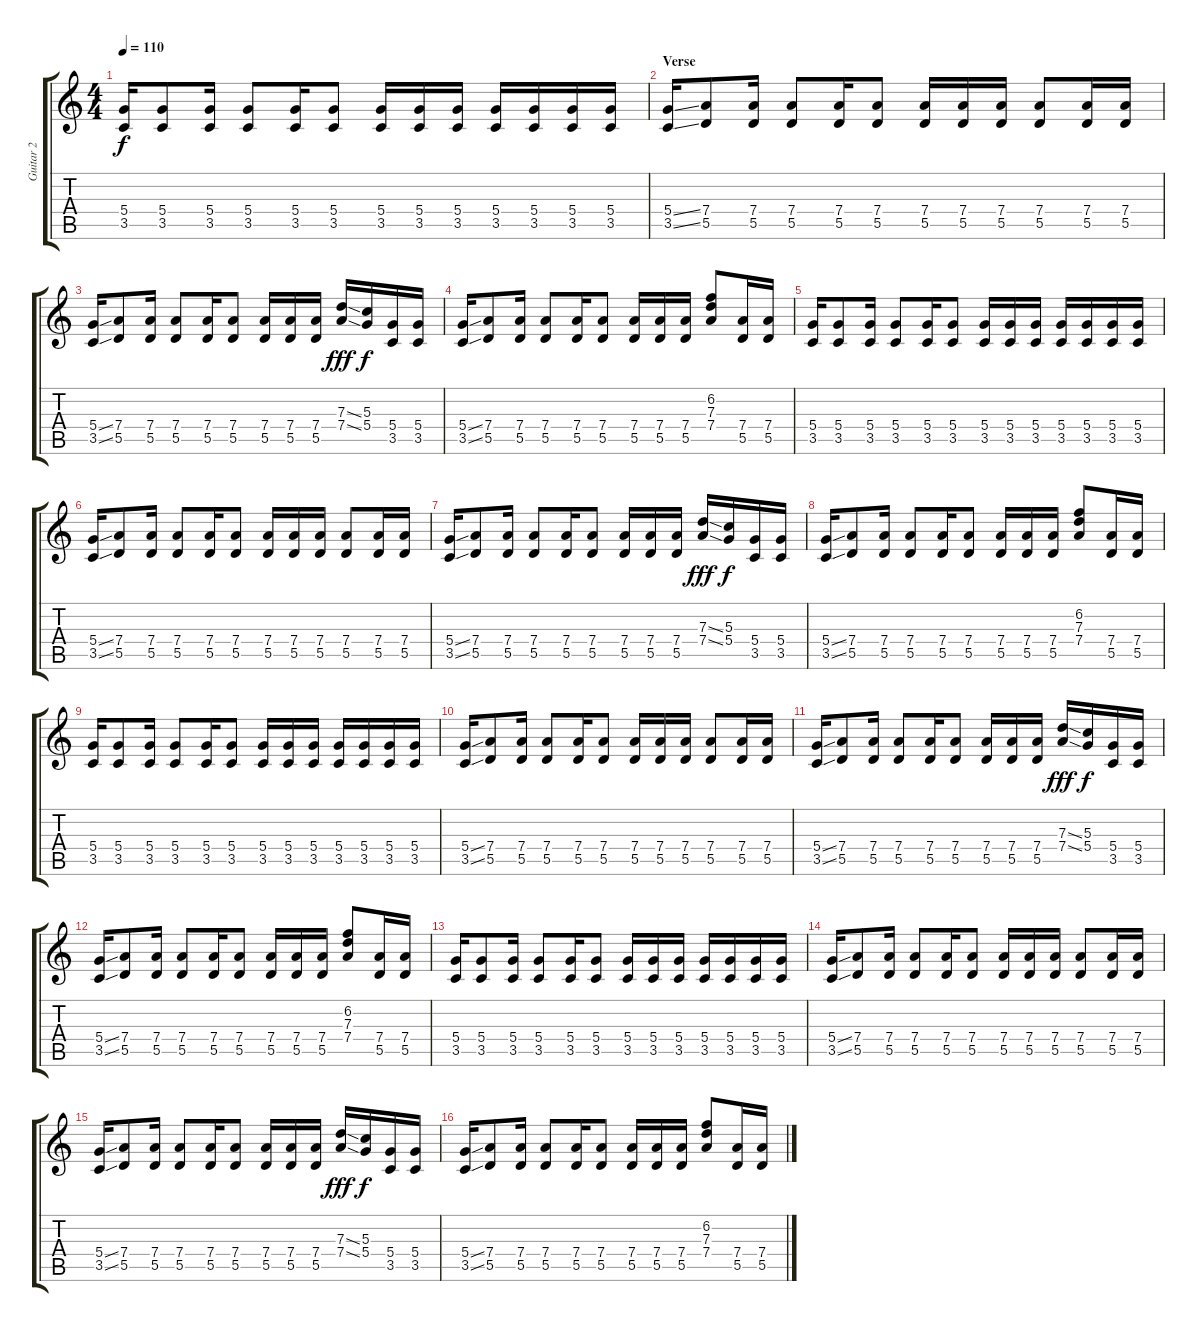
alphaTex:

\track ("Guitar 2" "Guitar 2") {instrument distortionguitar}
\staff {score tabs}
\tuning (E4 B3 G3 D3 A2 D2) {hide}
\ts (4 4)
\tempo 110
\clef g2
\ks c
(5.4 3.5).16{dy f} (5.4 3.5).8 (5.4 3.5).16 (5.4 3.5).8 (5.4 3.5).16 (5.4 3.5).8 (5.4 3.5).16 (5.4 3.5).16 (5.4 3.5).16 (5.4 3.5).16 (5.4 3.5).16 (5.4 3.5).16 (5.4 3.5).16 |
\section ("" "Verse")
(5.4{ss} 3.5{ss}).16 (7.4 5.5).8 (7.4 5.5).16 (7.4 5.5).8 (7.4 5.5).16 (7.4 5.5).8 (7.4 5.5).16 (7.4 5.5).16 (7.4 5.5).16 (7.4 5.5).8 (7.4 5.5).16 (7.4 5.5).16 |
(5.4{ss} 3.5{ss}).16 (7.4 5.5).8 (7.4 5.5).16 (7.4 5.5).8 (7.4 5.5).16 (7.4 5.5).8 (7.4 5.5).16 (7.4 5.5).16 (7.4 5.5).16 (7.3{ss} 7.4{ss}).16{dy fff} (5.3 5.4).16{dy f} (5.4 3.5).16 (5.4 3.5).16 |
(5.4{ss} 3.5{ss}).16 (7.4 5.5).8 (7.4 5.5).16 (7.4 5.5).8 (7.4 5.5).16 (7.4 5.5).8 (7.4 5.5).16 (7.4 5.5).16 (7.4 5.5).16 (6.2 7.3 7.4).8 (7.4 5.5).16 (7.4 5.5).16 |
(5.4 3.5).16 (5.4 3.5).8 (5.4 3.5).16 (5.4 3.5).8 (5.4 3.5).16 (5.4 3.5).8 (5.4 3.5).16 (5.4 3.5).16 (5.4 3.5).16 (5.4 3.5).16 (5.4 3.5).16 (5.4 3.5).16 (5.4 3.5).16 |
(5.4{ss} 3.5{ss}).16 (7.4 5.5).8 (7.4 5.5).16 (7.4 5.5).8 (7.4 5.5).16 (7.4 5.5).8 (7.4 5.5).16 (7.4 5.5).16 (7.4 5.5).16 (7.4 5.5).8 (7.4 5.5).16 (7.4 5.5).16 |
(5.4{ss} 3.5{ss}).16 (7.4 5.5).8 (7.4 5.5).16 (7.4 5.5).8 (7.4 5.5).16 (7.4 5.5).8 (7.4 5.5).16 (7.4 5.5).16 (7.4 5.5).16 (7.3{ss} 7.4{ss}).16{dy fff} (5.3 5.4).16{dy f} (5.4 3.5).16 (5.4 3.5).16 |
(5.4{ss} 3.5{ss}).16 (7.4 5.5).8 (7.4 5.5).16 (7.4 5.5).8 (7.4 5.5).16 (7.4 5.5).8 (7.4 5.5).16 (7.4 5.5).16 (7.4 5.5).16 (6.2 7.3 7.4).8 (7.4 5.5).16 (7.4 5.5).16 |
(5.4 3.5).16 (5.4 3.5).8 (5.4 3.5).16 (5.4 3.5).8 (5.4 3.5).16 (5.4 3.5).8 (5.4 3.5).16 (5.4 3.5).16 (5.4 3.5).16 (5.4 3.5).16 (5.4 3.5).16 (5.4 3.5).16 (5.4 3.5).16 |
(5.4{ss} 3.5{ss}).16 (7.4 5.5).8 (7.4 5.5).16 (7.4 5.5).8 (7.4 5.5).16 (7.4 5.5).8 (7.4 5.5).16 (7.4 5.5).16 (7.4 5.5).16 (7.4 5.5).8 (7.4 5.5).16 (7.4 5.5).16 |
(5.4{ss} 3.5{ss}).16 (7.4 5.5).8 (7.4 5.5).16 (7.4 5.5).8 (7.4 5.5).16 (7.4 5.5).8 (7.4 5.5).16 (7.4 5.5).16 (7.4 5.5).16 (7.3{ss} 7.4{ss}).16{dy fff} (5.3 5.4).16{dy f} (5.4 3.5).16 (5.4 3.5).16 |
(5.4{ss} 3.5{ss}).16 (7.4 5.5).8 (7.4 5.5).16 (7.4 5.5).8 (7.4 5.5).16 (7.4 5.5).8 (7.4 5.5).16 (7.4 5.5).16 (7.4 5.5).16 (6.2 7.3 7.4).8 (7.4 5.5).16 (7.4 5.5).16 |
(5.4 3.5).16 (5.4 3.5).8 (5.4 3.5).16 (5.4 3.5).8 (5.4 3.5).16 (5.4 3.5).8 (5.4 3.5).16 (5.4 3.5).16 (5.4 3.5).16 (5.4 3.5).16 (5.4 3.5).16 (5.4 3.5).16 (5.4 3.5).16 |
(5.4{ss} 3.5{ss}).16 (7.4 5.5).8 (7.4 5.5).16 (7.4 5.5).8 (7.4 5.5).16 (7.4 5.5).8 (7.4 5.5).16 (7.4 5.5).16 (7.4 5.5).16 (7.4 5.5).8 (7.4 5.5).16 (7.4 5.5).16 |
(5.4{ss} 3.5{ss}).16 (7.4 5.5).8 (7.4 5.5).16 (7.4 5.5).8 (7.4 5.5).16 (7.4 5.5).8 (7.4 5.5).16 (7.4 5.5).16 (7.4 5.5).16 (7.3{ss} 7.4{ss}).16{dy fff} (5.3 5.4).16{dy f} (5.4 3.5).16 (5.4 3.5).16 |
(5.4{ss} 3.5{ss}).16 (7.4 5.5).8 (7.4 5.5).16 (7.4 5.5).8 (7.4 5.5).16 (7.4 5.5).8 (7.4 5.5).16 (7.4 5.5).16 (7.4 5.5).16 (6.2 7.3 7.4).8 (7.4 5.5).16 (7.4 5.5).16
